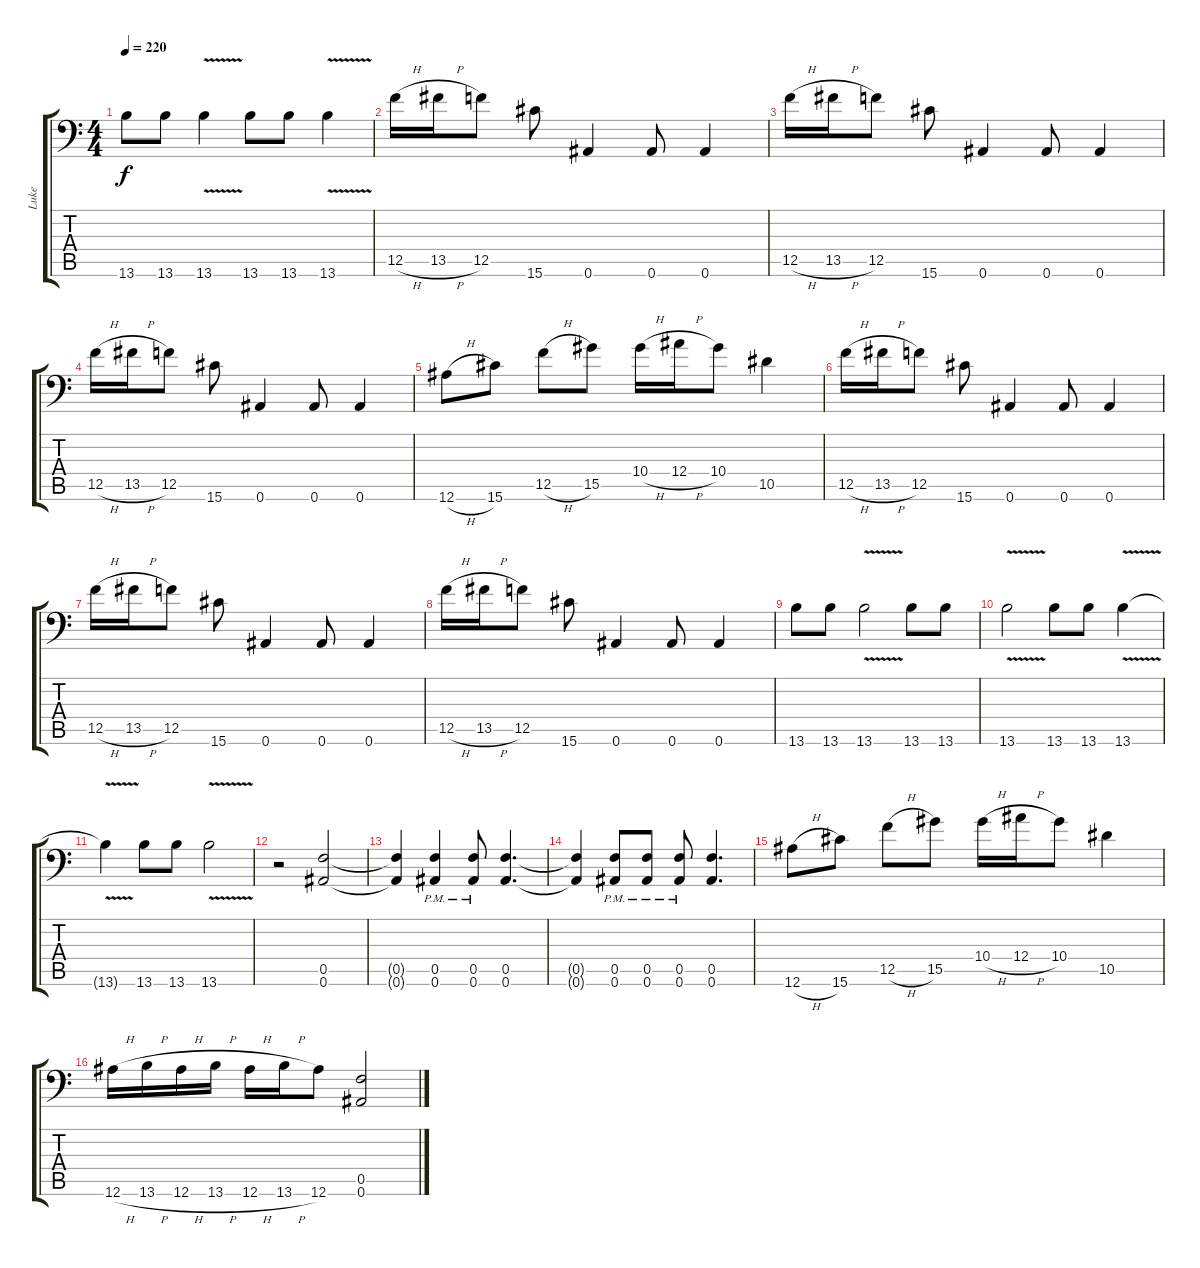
\track ("Luke" "Luke") {instrument distortionguitar}
\staff {score tabs}
\tuning (C4 G3 Eb3 Bb2 F2 Bb1) {hide}
\ts (4 4)
\tempo 220
\clef f4
\ks c
13.6.8{dy f} 13.6.8 13.6{v}.4 13.6.8 13.6.8 13.6{v}.4 |
12.5{h}.16 13.5{h}.16 12.5.8 15.6.8 0.6.4 0.6.8 0.6.4 |
12.5{h}.16 13.5{h}.16 12.5.8 15.6.8 0.6.4 0.6.8 0.6.4 |
12.5{h}.16 13.5{h}.16 12.5.8 15.6.8 0.6.4 0.6.8 0.6.4 |
12.6{h}.8 15.6.8 12.5{h}.8 15.5.8 10.4{h}.16 12.4{h}.16 10.4.8 10.5.4 |
12.5{h}.16 13.5{h}.16 12.5.8 15.6.8 0.6.4 0.6.8 0.6.4 |
12.5{h}.16 13.5{h}.16 12.5.8 15.6.8 0.6.4 0.6.8 0.6.4 |
12.5{h}.16 13.5{h}.16 12.5.8 15.6.8 0.6.4 0.6.8 0.6.4 |
13.6.8 13.6.8 13.6{v}.2 13.6.8 13.6.8 |
13.6{v}.2 13.6.8 13.6.8 13.6{v}.4 |
13.6{t}.4 13.6.8 13.6.8 13.6{v}.2 |
r.2 (0.5 0.6).2 |
(0.5{t} 0.6{t}).4 (0.5{pm} 0.6{pm}).4 (0.5{pm} 0.6{pm}).8 (0.5 0.6).4{d} |
(0.5{t} 0.6{t}).4 (0.5{pm} 0.6{pm}).8 (0.5{pm} 0.6{pm}).8 (0.5{pm} 0.6{pm}).8 (0.5 0.6).4{d} |
12.6{h}.8 15.6.8 12.5{h}.8 15.5.8 10.4{h}.16 12.4{h}.16 10.4.8 10.5.4 |
12.6{h}.16 13.6{h}.16 12.6{h}.16 13.6{h}.16 12.6{h}.16 13.6{h}.16 12.6.8 (0.5 0.6).2
